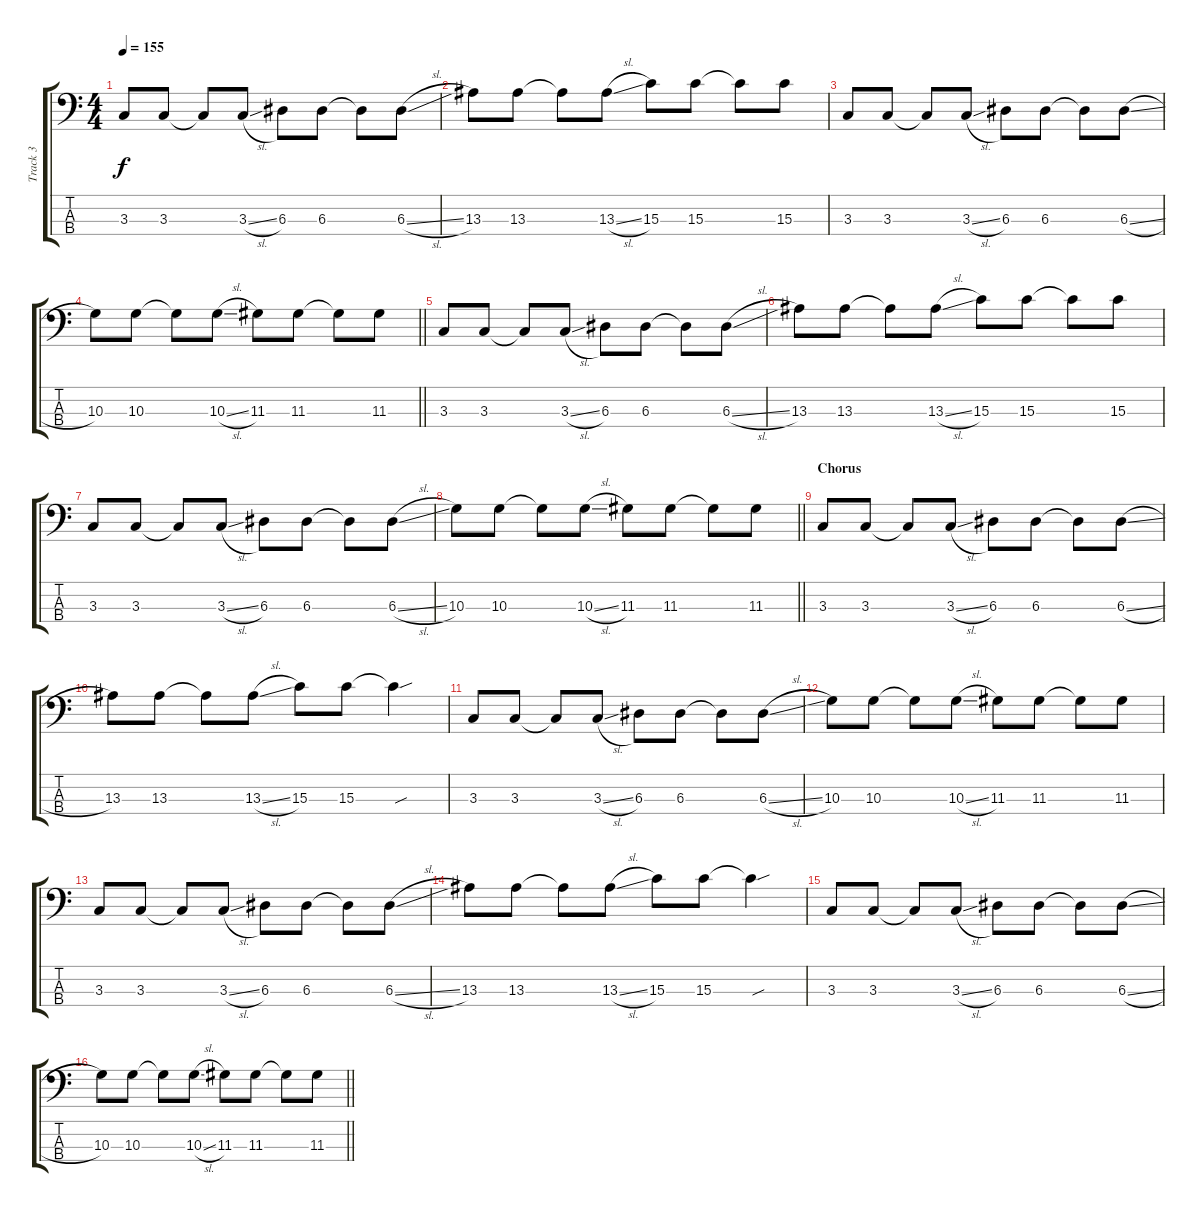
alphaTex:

\track ("Track 3" "Track 3") {instrument electricbassfinger}
\staff {score tabs}
\tuning (G2 D2 A1 E1) {hide}
\ts (4 4)
\tempo 155
\clef f4
\ks c
3.3.8{dy f} 3.3.8 3.3{t}.8 3.3{sl}.8 6.3.8 6.3.8 6.3{t}.8 6.3{sl}.8 |
13.3.8 13.3.8 13.3{t}.8 13.3{sl}.8 15.3.8 15.3.8 15.3{t}.8 15.3.8 |
3.3.8 3.3.8 3.3{t}.8 3.3{sl}.8 6.3.8 6.3.8 6.3{t}.8 6.3{sl}.8 |
\barLineRight lightlight
10.3.8 10.3.8 10.3{t}.8 10.3{sl}.8 11.3.8 11.3.8 11.3{t}.8 11.3.8 |
3.3.8 3.3.8 3.3{t}.8 3.3{sl}.8 6.3.8 6.3.8 6.3{t}.8 6.3{sl}.8 |
13.3.8 13.3.8 13.3{t}.8 13.3{sl}.8 15.3.8 15.3.8 15.3{t}.8 15.3.8 |
3.3.8 3.3.8 3.3{t}.8 3.3{sl}.8 6.3.8 6.3.8 6.3{t}.8 6.3{sl}.8 |
\barLineRight lightlight
10.3.8 10.3.8 10.3{t}.8 10.3{sl}.8 11.3.8 11.3.8 11.3{t}.8 11.3.8 |
\section ("" "Chorus")
3.3.8 3.3.8 3.3{t}.8 3.3{sl}.8 6.3.8 6.3.8 6.3{t}.8 6.3{sl}.8 |
13.3.8 13.3.8 13.3{t}.8 13.3{sl}.8 15.3.8 15.3.8 15.3{sou t}.4 |
3.3.8 3.3.8 3.3{t}.8 3.3{sl}.8 6.3.8 6.3.8 6.3{t}.8 6.3{sl}.8 |
10.3.8 10.3.8 10.3{t}.8 10.3{sl}.8 11.3.8 11.3.8 11.3{t}.8 11.3.8 |
3.3.8 3.3.8 3.3{t}.8 3.3{sl}.8 6.3.8 6.3.8 6.3{t}.8 6.3{sl}.8 |
13.3.8 13.3.8 13.3{t}.8 13.3{sl}.8 15.3.8 15.3.8 15.3{sou t}.4 |
3.3.8 3.3.8 3.3{t}.8 3.3{sl}.8 6.3.8 6.3.8 6.3{t}.8 6.3{sl}.8 |
\barLineRight lightlight
10.3.8 10.3.8 10.3{t}.8 10.3{sl}.8 11.3.8 11.3.8 11.3{t}.8 11.3.8
